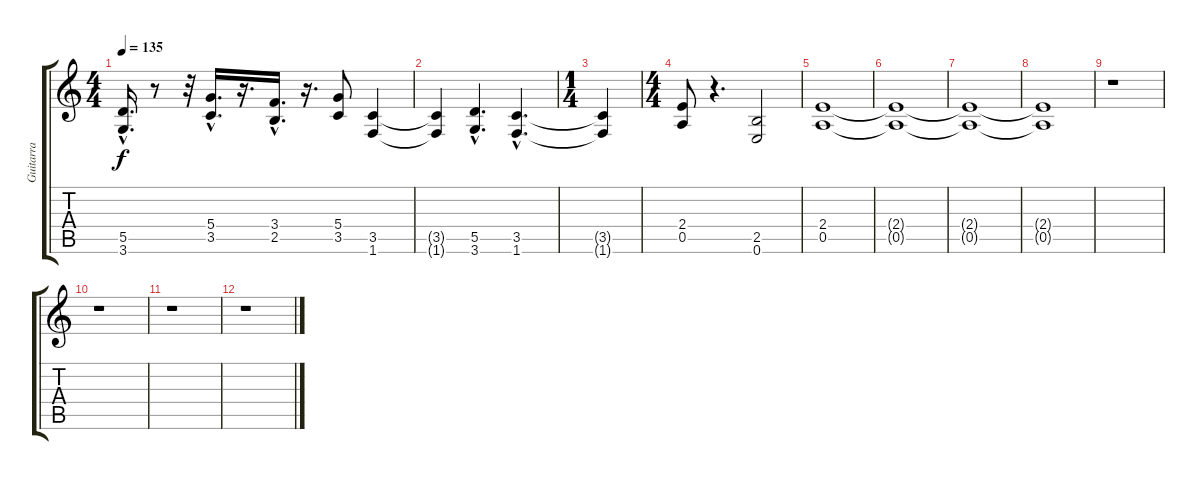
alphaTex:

\track ("Guitarra" "Guitarra") {instrument distortionguitar}
\staff {score tabs}
\tuning (E4 B3 G3 D3 A2 E2) {hide}
\ts (4 4)
\tempo 135
\clef g2
\ks c
(5.5{hac} 3.6{hac}).16{d dy f} r.8 r.32 (5.4{hac} 3.5{hac}).16{d} r.16{d} (3.4{hac} 2.5{hac}).16{d} r.16{d} (5.4 3.5).8 (3.5 1.6).4 |
(3.5{t} 1.6{t}).4 (5.5{hac} 3.6{hac}).4{d} (3.5{hac} 1.6{hac}).4{d} |
\ts (1 4)
(3.5{t} 1.6{t}).4 |
\ts (4 4)
(2.4 0.5).8 r.4{d} (2.5 0.6).2 |
(2.4 0.5).1 |
(2.4{t} 0.5{t}).1 |
(2.4{t} 0.5{t}).1 |
(2.4{t} 0.5{t}).1 |
r.1 |
r.1 |
r.1 |
r.1
